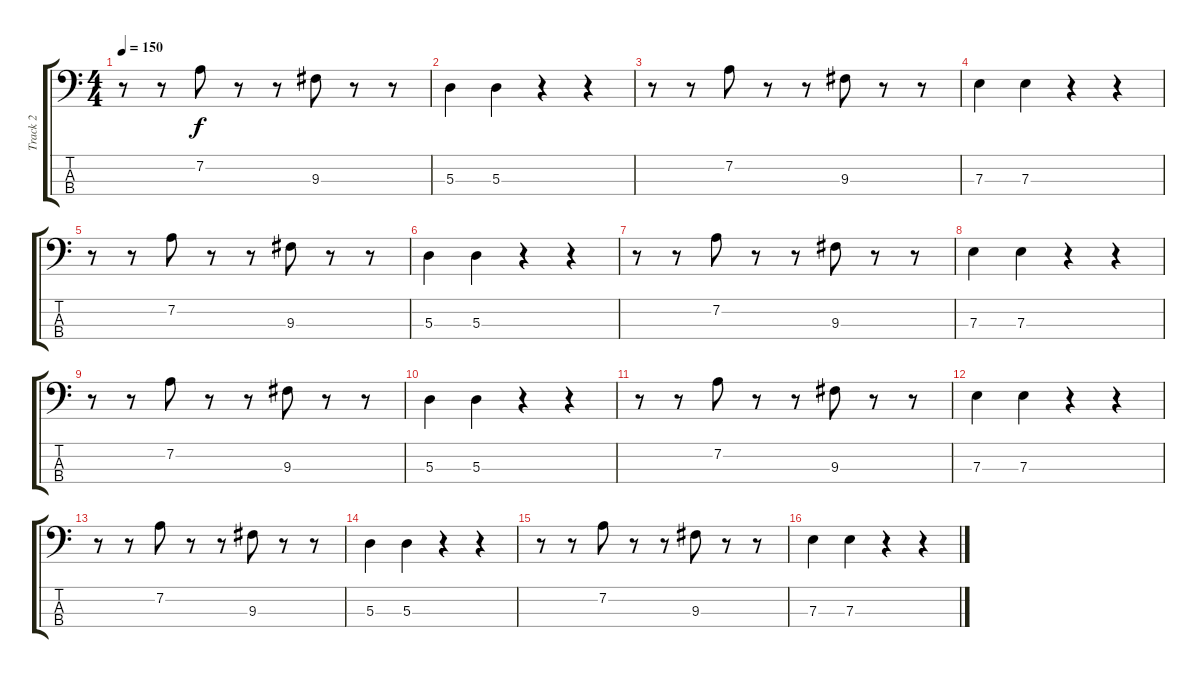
\track ("Track 2" "Track 2") {instrument acousticbass}
\staff {score tabs}
\tuning (G2 D2 A1 E1) {hide}
\ts (4 4)
\tempo 150
\clef f4
\ks c
r.8{dy f} r.8 7.2.8 r.8 r.8 9.3.8 r.8 r.8 |
5.3.4 5.3.4 r.4 r.4 |
r.8 r.8 7.2.8 r.8 r.8 9.3.8 r.8 r.8 |
7.3.4 7.3.4 r.4 r.4 |
r.8 r.8 7.2.8 r.8 r.8 9.3.8 r.8 r.8 |
5.3.4 5.3.4 r.4 r.4 |
r.8 r.8 7.2.8 r.8 r.8 9.3.8 r.8 r.8 |
7.3.4 7.3.4 r.4 r.4 |
r.8 r.8 7.2.8 r.8 r.8 9.3.8 r.8 r.8 |
5.3.4 5.3.4 r.4 r.4 |
r.8 r.8 7.2.8 r.8 r.8 9.3.8 r.8 r.8 |
7.3.4 7.3.4 r.4 r.4 |
r.8 r.8 7.2.8 r.8 r.8 9.3.8 r.8 r.8 |
5.3.4 5.3.4 r.4 r.4 |
r.8 r.8 7.2.8 r.8 r.8 9.3.8 r.8 r.8 |
7.3.4 7.3.4 r.4 r.4
